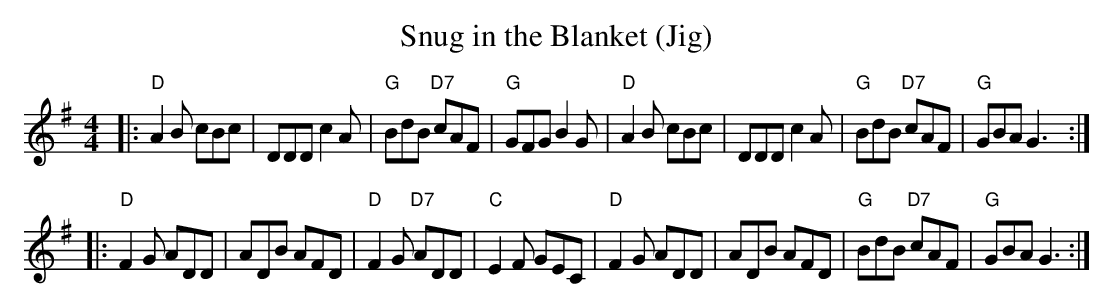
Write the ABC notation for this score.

X:1
T:Snug in the Blanket (Jig)
M:4/4
L:1/8
K:G
|:\
"D"A2B cBc | DDD c2A | "G"BdB "D7"cAF | "G"GFG B2G |\
"D"A2B cBc | DDD c2A | "G"BdB "D7"cAF | "G"GBA G3 :|
|:\
"D"F2G ADD | ADB AFD | "D"F2G "D7"ADD | "C"E2F GEC |\
"D"F2G ADD | ADB AFD | "G"BdB "D7"cAF | "G"GBA G3 :|
